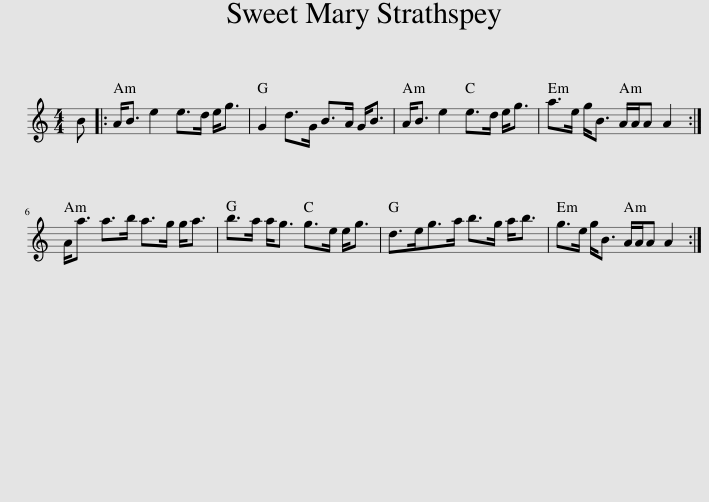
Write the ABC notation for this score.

X:1
L:1/8
M:4/4
I:linebreak $
K:C
V:1 treble
V:1
 B |: A<B e2 e>d e<g | G2 d>G B>A G<B | A<B e2 e>d e<g | a>e g<B A/A/A A2 :|$ %5
 A<a a>b a>g g<a | b>a a<g g>e e<g | d>eg>a b>g a<b | g>e g<B A/A/A A2 :| %9
